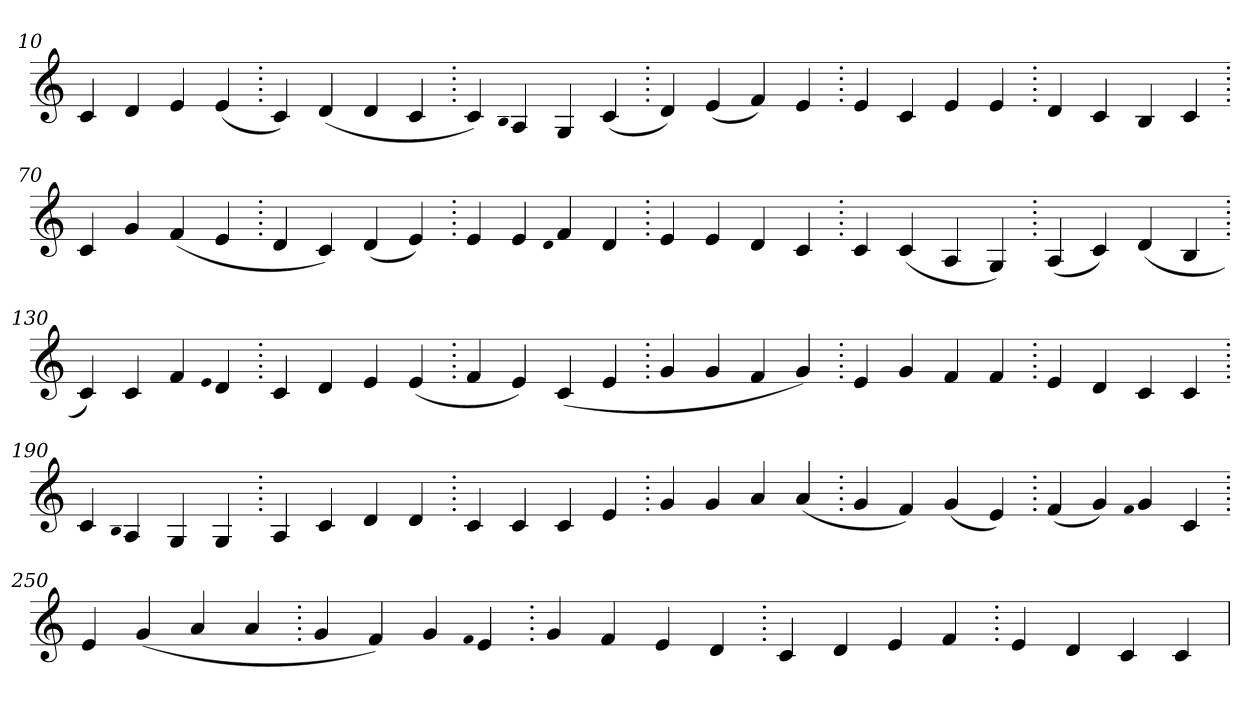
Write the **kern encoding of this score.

**kern
*part1
*staff1
*clefG2
=10.
4c
4d
4e
(>4e
=20.
4c)
(>4d
4d
4c
=30.
4c)
qqB
4A
4G
(>4c
=40.
4d)
(>4e
4f)
4e
=50.
4e
4c
4e
4e
=60.
4d
4c
4B
4c
=70.
4c
4g
(>4f
4e
=80.
4d
4c)
(>4d
4e)
=90.
4e
4e
qqd
4f
4d
=100.
4e
4e
4d
4c
=110.
4c
(>4c
4A
4G)
=120.
(>4A
4c)
(>4d
4B
=130.
4c)
4c
4f
qqe
4d
=140.
4c
4d
4e
(>4e
=150.
4f
4e)
(>4c
4e
=160.
4g
4g
4f
4g)
=170.
4e
4g
4f
4f
=180.
4e
4d
4c
4c
=190.
4c
qqB
4A
4G
4G
=200.
4A
4c
4d
4d
=210.
4c
4c
4c
4e
=220.
4g
4g
4a
(>4a
=230.
4g
4f)
(>4g
4e)
=240.
(>4f
4g)
qqf
4g
4c
=250.
4e
(>4g
4a
4a
=260.
4g
4f)
(>4g
qqf
4e
=270.
4g
4f
4e
4d
=280.
4c
4d
4e
4f
=290.
4e
4d
4c
4c
=
*-
